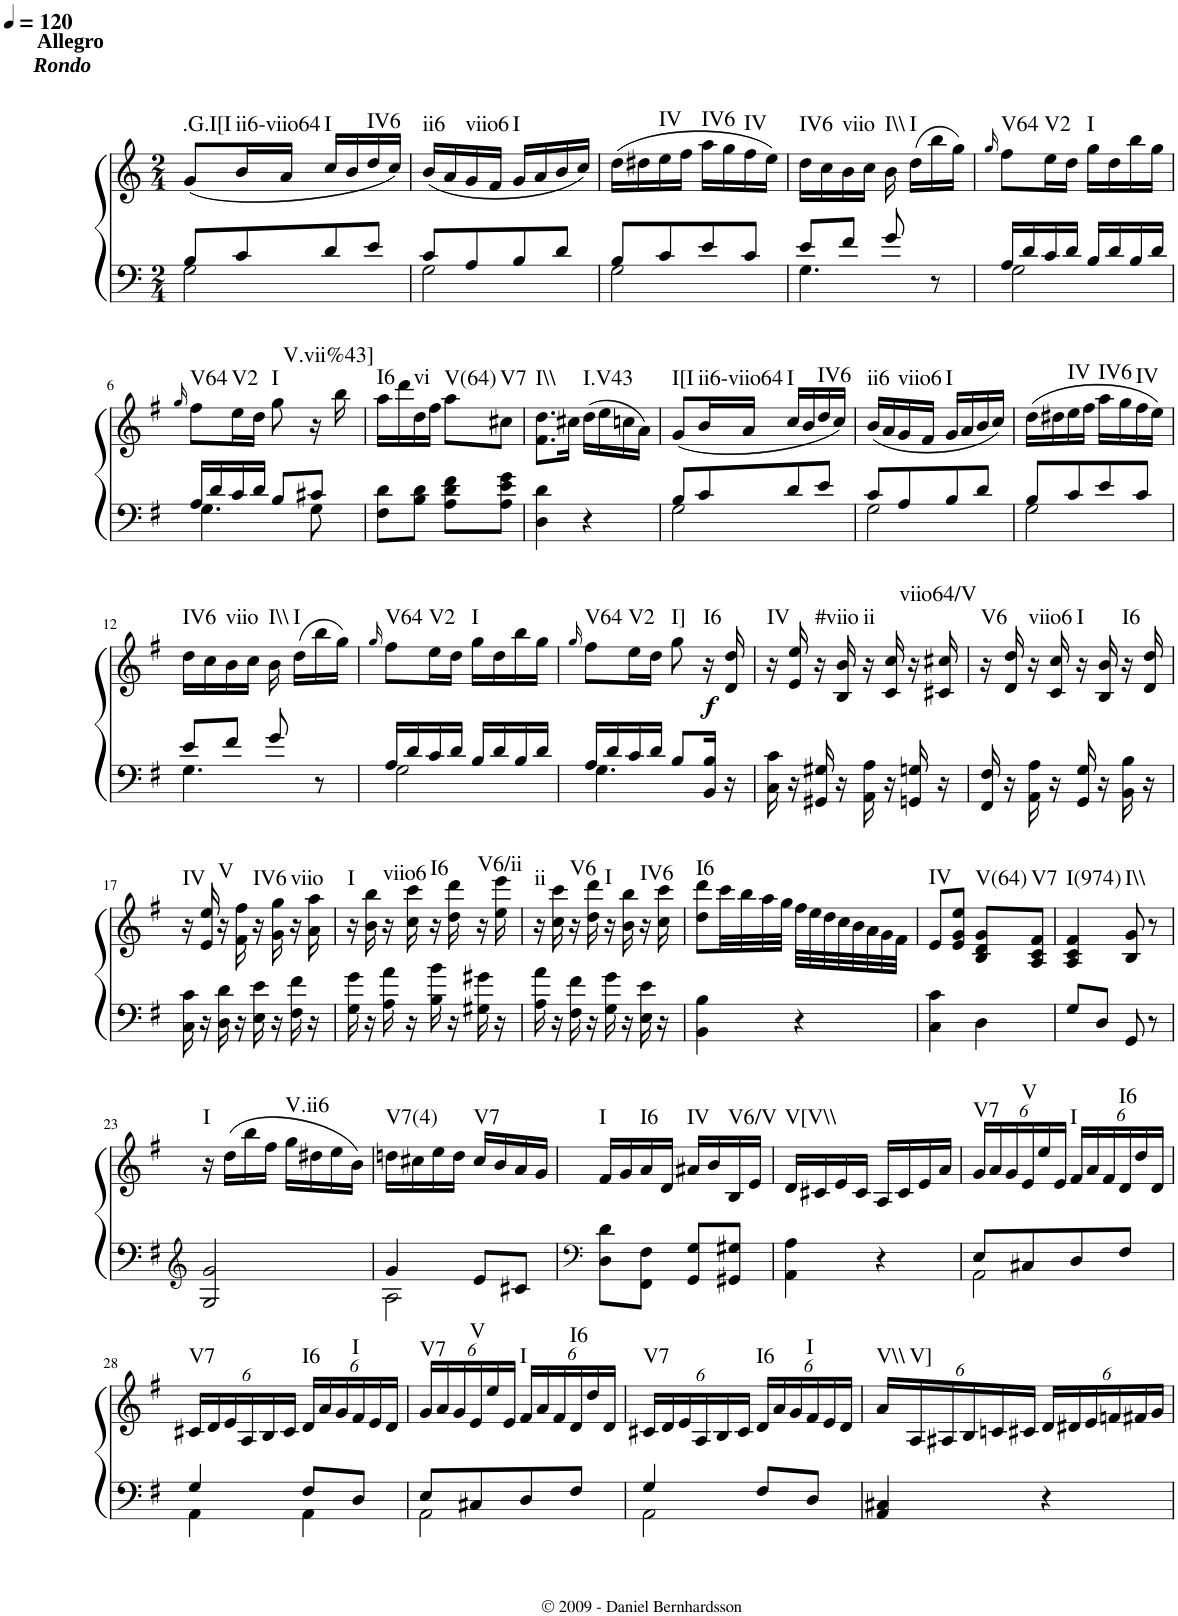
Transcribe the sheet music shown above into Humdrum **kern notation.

**kern	**kern	**dynam	**harte
*part1	*part1	*part1	*part1
*staff2	*staff1	*staff1/2	*
*I"Piano	*	*	*
*I'Pno.	*	*	*
*clefF4	*clefG2	*	*
*k[f#]	*k[f#]	*	*
*G:	*G:	*	*
*M2/4	*M2/4	*	*
*MM120	*MM120	*	*
=1	=1	=1	=1
*^	*	*	*
!	!	!LO:TX:a:Bi:t=Rondo	!	!
!	!	!LO:TX:a:B:t=Allegro	!	!LO:H:kt=.G.I[I
8B/L	2G\	(8g/L	.	N
!	!	!	!	!LO:H:kt=ii6-viio64
8c/	.	16b/L	.	N
.	.	16a/JJ	.	.
!	!	!	!	!LO:H:kt=I
8d/	.	16cc/LL	.	N
.	.	16b/	.	.
!	!	!	!	!LO:H:kt=IV6
8e/J	.	16dd/	.	N
.	.	16cc/JJ)	.	.
=2	=2	=2	=2	=2
!	!	!	!	!LO:H:kt=ii6
8c/L	2G\	(16b/LL	.	N
.	.	16a/	.	.
!	!	!	!	!LO:H:kt=viio6
8A/	.	16g/	.	N
.	.	16f#/JJ	.	.
!	!	!	!	!LO:H:kt=I
8B/	.	16g/LL	.	N
.	.	16a/	.	.
8d/J	.	16b/	.	.
.	.	16cc/JJ)	.	.
=3	=3	=3	=3	=3
8B/L	2G\	(16dd\LL	.	.
.	.	16dd#X\	.	.
!	!	!	!	!LO:H:kt=IV
8c/	.	16ee\	.	N
.	.	16ff#\JJ	.	.
!	!	!	!	!LO:H:kt=IV6
8e/	.	16aa\LL	.	N
.	.	16gg\	.	.
!	!	!	!	!LO:H:kt=IV
8c/J	.	16ff#\	.	N
.	.	16ee\JJ)	.	.
=4	=4	=4	=4	=4
!	!	!	!	!LO:H:kt=IV6
8e/L	4.G\	16dd\LL	.	N
.	.	16cc\	.	.
!	!	!	!	!LO:H:kt=viio
8f#/J	.	16b\	.	N
.	.	16cc\JJ	.	.
!	!	!	!	!LO:H:kt=I\\
8g/	.	16b\	.	N
!	!	!	!	!LO:H:kt=I
.	.	(16dd\LL	.	N
8r	8ryy	16bb\	.	.
.	.	16gg\JJ)	.	.
=5	=5	=5	=5	=5
.	.	16qgg/	.	.
!	!	!	!	!LO:H:kt=V64
16A/LL	2G\	8ff#\L	.	N
16d/	.	.	.	.
!	!	!	!	!LO:H:kt=V2
16c/	.	16ee\L	.	N
16d/JJ	.	16dd\JJ	.	.
!	!	!	!	!LO:H:kt=I
16B/LL	.	16gg\LL	.	N
16d/	.	16dd\	.	.
16B/	.	16bb\	.	.
16d/JJ	.	16gg\JJ	.	.
!!LO:LB:g=z
=6	=6	=6	=6	=6
.	.	16qgg/	.	.
!	!	!	!	!LO:H:kt=V64
16A/LL	4.G\	8ff#\L	.	N
16d/	.	.	.	.
!	!	!	!	!LO:H:kt=V2
16c/	.	16ee\L	.	N
16d/JJ	.	16dd\JJ	.	.
!	!	!	!	!LO:H:kt=I
8B/L	.	8gg\	.	N
!	!	!	!	!LO:H:kt=V.vii%43]
8c#X/J	8G\	16r	.	N
.	.	16bb\	.	.
*v	*v	*	*	*
=7	=7	=7	=7
!	!	!	!LO:H:kt=I6
8F#\ 8d\L	16aa\LL	.	N
.	16ddd\	.	.
!	!	!	!LO:H:kt=vi
8B\ 8d\J	16dd\	.	N
.	16ff#\JJ	.	.
!	!	!	!LO:H:kt=V(64)
8A\ 8d\ 8f#\L	8aa\L	.	N
!	!	!	!LO:H:kt=V7
8A\ 8e\ 8g\J	8cc#X\J	.	N
=8	=8	=8	=8
!	!	!	!LO:H:kt=I\\
4D\ 4d\	8.f#\ 8.dd\L	.	N
.	16cc#X\Jk	.	.
!	!	!	!LO:H:kt=I.V43
4r	(16dd\LL	.	N
.	16ee\	.	.
.	16ccn\	.	.
.	16a\JJ)	.	.
=9	=9	=9	=9
*^	*	*	*
!	!	!	!	!LO:H:kt=I[I
8B/L	2G\	(8g/L	.	N
!	!	!	!	!LO:H:kt=ii6-viio64
8c/	.	16b/L	.	N
.	.	16a/JJ	.	.
!	!	!	!	!LO:H:kt=I
8d/	.	16cc/LL	.	N
.	.	16b/	.	.
!	!	!	!	!LO:H:kt=IV6
8e/J	.	16dd/	.	N
.	.	16cc/JJ)	.	.
=10	=10	=10	=10	=10
!	!	!	!	!LO:H:kt=ii6
8c/L	2G\	(16b/LL	.	N
.	.	16a/	.	.
!	!	!	!	!LO:H:kt=viio6
8A/	.	16g/	.	N
.	.	16f#/JJ	.	.
!	!	!	!	!LO:H:kt=I
8B/	.	16g/LL	.	N
.	.	16a/	.	.
8d/J	.	16b/	.	.
.	.	16cc/JJ)	.	.
=11	=11	=11	=11	=11
8B/L	2G\	(16dd\LL	.	.
.	.	16dd#X\	.	.
!	!	!	!	!LO:H:kt=IV
8c/	.	16ee\	.	N
.	.	16ff#\JJ	.	.
!	!	!	!	!LO:H:kt=IV6
8e/	.	16aa\LL	.	N
.	.	16gg\	.	.
!	!	!	!	!LO:H:kt=IV
8c/J	.	16ff#\	.	N
.	.	16ee\JJ)	.	.
!!LO:LB:g=z
=12	=12	=12	=12	=12
!	!	!	!	!LO:H:kt=IV6
8e/L	4.G\	16dd\LL	.	N
.	.	16cc\	.	.
!	!	!	!	!LO:H:kt=viio
8f#/J	.	16b\	.	N
.	.	16cc\JJ	.	.
!	!	!	!	!LO:H:kt=I\\
8g/	.	16b\	.	N
!	!	!	!	!LO:H:kt=I
.	.	(16dd\LL	.	N
8r	8ryy	16bb\	.	.
.	.	16gg\JJ)	.	.
=13	=13	=13	=13	=13
.	.	16qgg/	.	.
!	!	!	!	!LO:H:kt=V64
16A/LL	2G\	8ff#\L	.	N
16d/	.	.	.	.
!	!	!	!	!LO:H:kt=V2
16c/	.	16ee\L	.	N
16d/JJ	.	16dd\JJ	.	.
!	!	!	!	!LO:H:kt=I
16B/LL	.	16gg\LL	.	N
16d/	.	16dd\	.	.
16B/	.	16bb\	.	.
16d/JJ	.	16gg\JJ	.	.
=14	=14	=14	=14	=14
.	.	16qgg/	.	.
!	!	!	!	!LO:H:kt=V64
16A/LL	4.G\	8ff#\L	.	N
16d/	.	.	.	.
!	!	!	!	!LO:H:kt=V2
16c/	.	16ee\L	.	N
16d/JJ	.	16dd\JJ	.	.
!	!	!	!	!LO:H:kt=I]
8B/L	.	8gg\	.	N
!	!	!	!LO:DY:b	!LO:H:kt=I6
16BB/ 16B/Jk	8ryy	16r	f	N
16r	.	16d/ 16dd/	.	.
*v	*v	*	*	*
=15	=15	=15	=15
!	!	!	!LO:H:kt=IV
16C\ 16c\	16r	.	N
16r	16e/ 16ee/	.	.
!	!	!	!LO:H:kt=#viio
16GG#X/ 16G#X/	16r	.	N
16r	16B/ 16b/	.	.
!	!	!	!LO:H:kt=ii
16AA\ 16A\	16r	.	N
16r	16c/ 16cc/	.	.
!	!	!	!LO:H:kt=viio64/V
16GGn/ 16Gn/	16r	.	N
16r	16c#X/ 16cc#X/	.	.
=16	=16	=16	=16
!	!	!	!LO:H:kt=V6
16FF#/ 16F#/	16r	.	N
16r	16d/ 16dd/	.	.
!	!	!	!LO:H:kt=viio6
16AA\ 16A\	16r	.	N
16r	16c/ 16cc/	.	.
!	!	!	!LO:H:kt=I
16GG/ 16G/	16r	.	N
16r	16B/ 16b/	.	.
!	!	!	!LO:H:kt=I6
16BB\ 16B\	16r	.	N
16r	16d/ 16dd/	.	.
!!LO:LB:g=z
=17	=17	=17	=17
!	!	!	!LO:H:kt=IV
16C\ 16c\	16r	.	N
16r	16e/ 16ee/	.	.
!	!	!	!LO:H:kt=V
16D\ 16d\	16r	.	N
16r	16f#\ 16ff#\	.	.
!	!	!	!LO:H:kt=IV6
16E\ 16e\	16r	.	N
16r	16g\ 16gg\	.	.
!	!	!	!LO:H:kt=viio
16F#\ 16f#\	16r	.	N
16r	16a\ 16aa\	.	.
=18	=18	=18	=18
!	!	!	!LO:H:kt=I
16G\ 16g\	16r	.	N
16r	16b\ 16bb\	.	.
!	!	!	!LO:H:kt=viio6
16A\ 16a\	16r	.	N
16r	16cc\ 16ccc\	.	.
!	!	!	!LO:H:kt=I6
16B\ 16b\	16r	.	N
16r	16dd\ 16ddd\	.	.
!	!	!	!LO:H:kt=V6/ii
16G#X\ 16g#X\	16r	.	N
16r	16ee\ 16eee\	.	.
=19	=19	=19	=19
!	!	!	!LO:H:kt=ii
16A\ 16a\	16r	.	N
16r	16cc\ 16ccc\	.	.
!	!	!	!LO:H:kt=V6
16F#\ 16f#\	16r	.	N
16r	16dd\ 16ddd\	.	.
!	!	!	!LO:H:kt=I
16G\ 16g\	16r	.	N
16r	16b\ 16bb\	.	.
!	!	!	!LO:H:kt=IV6
16E\ 16e\	16r	.	N
16r	16cc\ 16ccc\	.	.
=20	=20	=20	=20
!	!	!	!LO:H:kt=I6
4BB\ 4B\	8dd\ 8ddd\L	.	N
.	32ccc\LL	.	.
.	32bb\	.	.
.	32aa\	.	.
.	32gg\JJJ	.	.
4r	32ff#\LLL	.	.
.	32ee\	.	.
.	32dd\	.	.
.	32cc\	.	.
.	32b\	.	.
.	32a\	.	.
.	32g\	.	.
.	32f#\JJJ	.	.
=21	=21	=21	=21
!	!	!	!LO:H:kt=IV
4C\ 4c\	8e/L	.	N
.	8e/ 8g/ 8ee/J	.	.
!	!	!	!LO:H:kt=V(64)
4D\	8B/ 8d/ 8g/L	.	N
!	!	!	!LO:H:kt=V7
.	8A/ 8c/ 8f#/J	.	N
=22	=22	=22	=22
!	!	!	!LO:H:kt=I(974)
8G/L	4A/ 4c/ 4f#/	.	N
8D/J	.	.	.
!	!	!	!LO:H:kt=I\\
8GG/	8B/ 8g/	.	N
8r	8r	.	.
!!LO:LB:g=z
=23	=23	=23	=23
*clefG2	*	*	*
!	!	!	!LO:H:kt=I
2G/ 2g/	16r	.	N
.	(16dd\LL	.	.
.	16bb\	.	.
.	16ff#\JJ	.	.
!	!	!	!LO:H:kt=V.ii6
.	16gg\LL	.	N
.	16dd#X\	.	.
.	16ee\	.	.
.	16b\JJ)	.	.
=24	=24	=24	=24
*^	*	*	*
!	!	!	!	!LO:H:kt=V7(4)
4g/	2A\	16ddn\LL	.	N
.	.	16cc#X\	.	.
.	.	16ee\	.	.
.	.	16dd\JJ	.	.
!	!	!	!	!LO:H:kt=V7
8e/L	.	16cc#/LL	.	N
.	.	16b/	.	.
8c#X/J	.	16a/	.	.
.	.	16g/JJ	.	.
*v	*v	*	*	*
=25	=25	=25	=25
*clefF4	*	*	*
!	!	!	!LO:H:kt=I
8D\ 8d\L	16f#/LL	.	N
.	16g/	.	.
!	!	!	!LO:H:kt=I6
8FF#\ 8F#\J	16a/	.	N
.	16d/JJ	.	.
!	!	!	!LO:H:kt=IV
8GG/ 8G/L	16a#X/LL	.	N
.	16b/	.	.
!	!	!	!LO:H:kt=V6/V
8GG#X/ 8G#X/J	16B/	.	N
.	16e/JJ	.	.
=26	=26	=26	=26
!	!	!	!LO:H:kt=V[V\\
4AA\ 4A\	16d/LL	.	N
.	16c#X/	.	.
.	16e/	.	.
.	16c#/JJ	.	.
4r	16A/LL	.	.
.	16c#/	.	.
.	16e/	.	.
.	16a/JJ	.	.
=27	=27	=27	=27
*^	*	*	*
*	*	*Xbrackettup	*	*
!	!	!	!	!LO:H:kt=V7
8E/L	2AA\	24g/LL	.	N
.	.	24a/	.	.
.	.	24g/	.	.
!	!	!	!	!LO:H:kt=V
8C#X/	.	24e/	.	N
.	.	24ee/	.	.
.	.	24e/JJ	.	.
!	!	!	!	!LO:H:kt=I
8D/	.	24f#/LL	.	N
.	.	24a/	.	.
.	.	24f#/	.	.
!	!	!	!	!LO:H:kt=I6
8F#/J	.	24d/	.	N
.	.	24dd/	.	.
.	.	24d/JJ	.	.
!!LO:LB:g=z
=28	=28	=28	=28	=28
!	!	!	!	!LO:H:kt=V7
4G/	4AA\	24c#X/LL	.	N
.	.	24d/	.	.
.	.	24e/	.	.
.	.	24A/	.	.
.	.	24B/	.	.
.	.	24c#/JJ	.	.
!	!	!	!	!LO:H:kt=I6
8F#/L	4AA\	24d/LL	.	N
.	.	24a/	.	.
.	.	24g/	.	.
!	!	!	!	!LO:H:kt=I
8D/J	.	24f#/	.	N
.	.	24e/	.	.
.	.	24d/JJ	.	.
=29	=29	=29	=29	=29
!	!	!	!	!LO:H:kt=V7
8E/L	2AA\	24g/LL	.	N
.	.	24a/	.	.
.	.	24g/	.	.
!	!	!	!	!LO:H:kt=V
8C#X/	.	24e/	.	N
.	.	24ee/	.	.
.	.	24e/JJ	.	.
!	!	!	!	!LO:H:kt=I
8D/	.	24f#/LL	.	N
.	.	24a/	.	.
.	.	24f#/	.	.
!	!	!	!	!LO:H:kt=I6
8F#/J	.	24d/	.	N
.	.	24dd/	.	.
.	.	24d/JJ	.	.
=30	=30	=30	=30	=30
!	!	!	!	!LO:H:kt=V7
4G/	2AA\	24c#X/LL	.	N
.	.	24d/	.	.
.	.	24e/	.	.
.	.	24A/	.	.
.	.	24B/	.	.
.	.	24c#/JJ	.	.
!	!	!	!	!LO:H:kt=I6
8F#/L	.	24d/LL	.	N
.	.	24a/	.	.
.	.	24g/	.	.
!	!	!	!	!LO:H:kt=I
8D/J	.	24f#/	.	N
.	.	24e/	.	.
.	.	24d/JJ	.	.
=31	=31	=31	=31	=31
!	!	!	!	!LO:H:kt=V\\
4AA/ 4C#X/	4ryy	24a/LL	.	N
!	!	!	!	!LO:H:kt=V]
.	.	24A/	.	N
.	.	24A#X/	.	.
.	.	24B/	.	.
.	.	24cn/	.	.
.	.	24c#X/JJ	.	.
4r	4ryy	24d/LL	.	.
.	.	24d#X/	.	.
.	.	24e/	.	.
.	.	24fn/	.	.
.	.	24f#X/	.	.
.	.	24g/JJ	.	.
*v	*v	*	*	*
=	=	=	=
*-	*-	*-	*-
